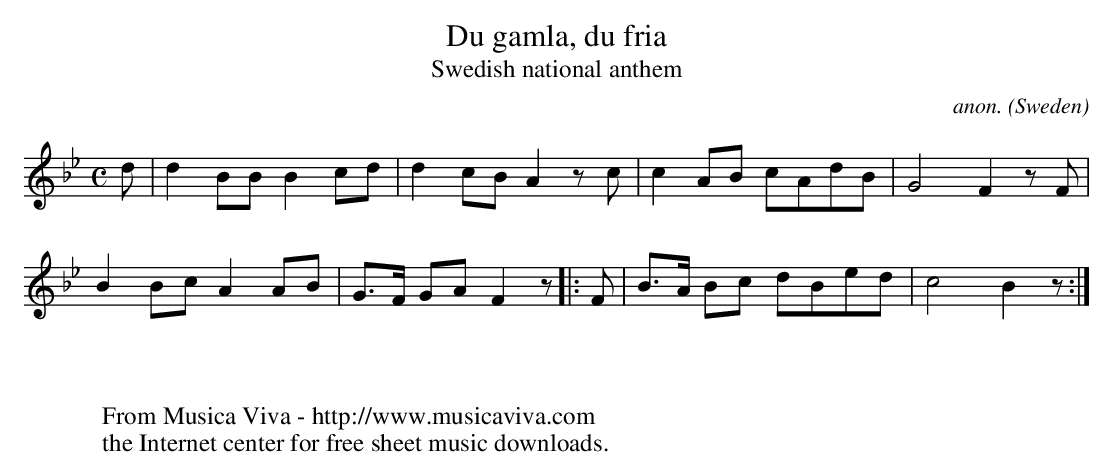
X:1
T:Du gamla, du fria
T:Swedish national anthem
C:anon.
O:Sweden
M:C
L:1/8
K:Bb
d|d2BBB2cd|d2cBA2zc|c2AB cAdB|G4F2zF|
B2BcA2AB|G>F GA F2z|:F|B>A Bc dBed|c4B2 z:|
W:
W:
W:  From Musica Viva - http://www.musicaviva.com
W:  the Internet center for free sheet music downloads.
